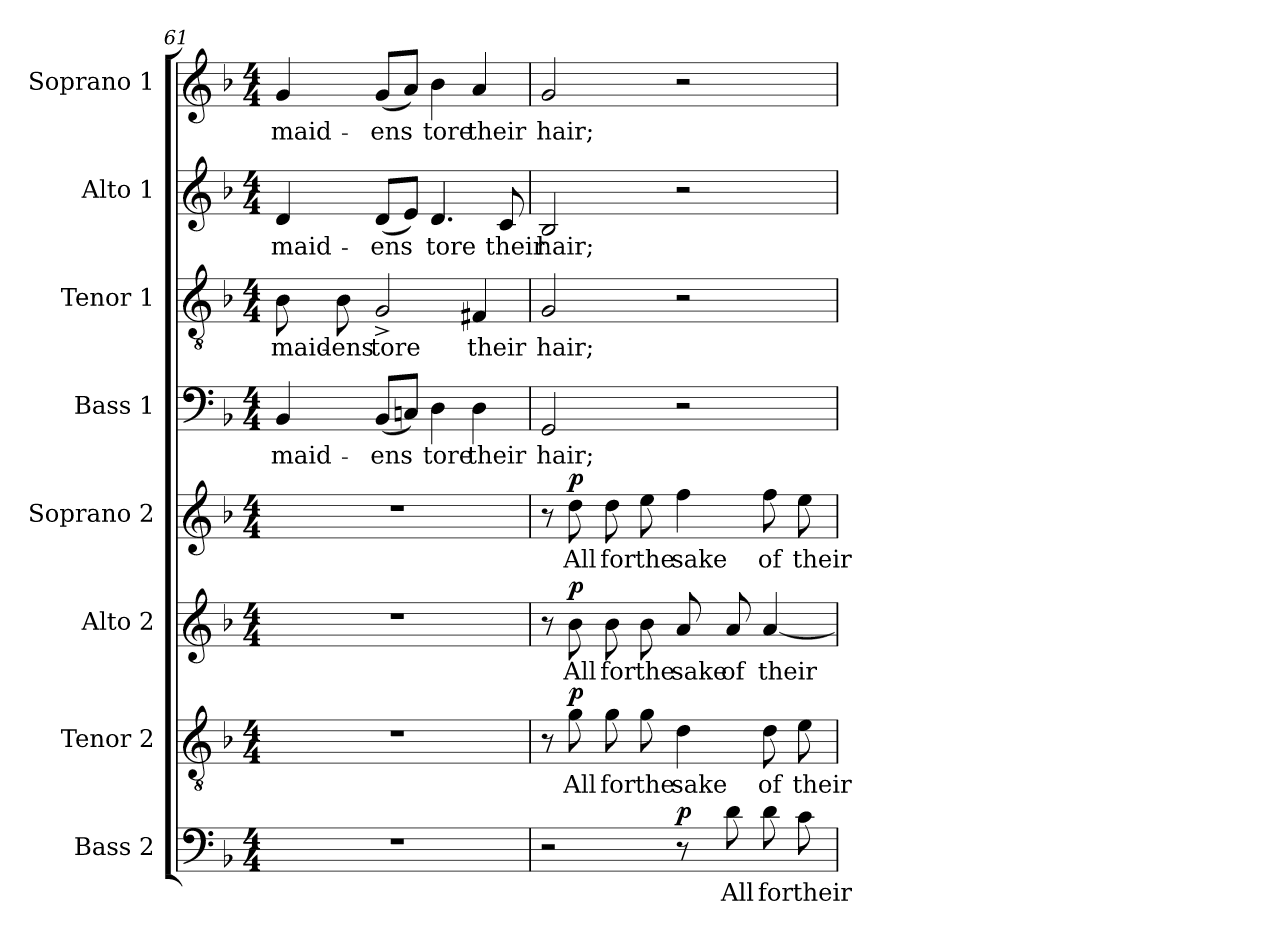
**kern	**text	**dynam	**kern	**text	**dynam	**kern	**text	**dynam	**kern	**text	**dynam	**kern	**text	**kern	**text	**kern	**text	**kern	**text
*part8	*part8	*part8	*part7	*part7	*part7	*part6	*part6	*part6	*part5	*part5	*part5	*part4	*part4	*part3	*part3	*part2	*part2	*part1	*part1
*staff8	*staff8	*staff8	*staff7	*staff7	*staff7	*staff6	*staff6	*staff6	*staff5	*staff5	*staff5	*staff4	*staff4	*staff3	*staff3	*staff2	*staff2	*staff1	*staff1
*I"Bass 2	*	*	*I"Tenor 2	*	*	*I"Alto 2	*	*	*I"Soprano 2	*	*	*I"Bass 1	*	*I"Tenor 1	*	*I"Alto 1	*	*I"Soprano 1	*
*I'B2.	*	*	*I'T2.	*	*	*I'A2.	*	*	*I'S2.	*	*	*I'B1.	*	*I'T1.	*	*I'A1.	*	*I'S1.	*
*clefF4	*	*	*clefGv2	*	*	*clefG2	*	*	*clefG2	*	*	*clefF4	*	*clefGv2	*	*clefG2	*	*clefG2	*
*	*	*	*ITrd7c12	*	*	*	*	*	*	*	*	*	*	*ITrd7c12	*	*	*	*	*
*k[b-]	*	*	*k[b-]	*	*	*k[b-]	*	*	*k[b-]	*	*	*k[b-]	*	*k[b-]	*	*k[b-]	*	*k[b-]	*
*F:	*	*	*F:	*	*	*F:	*	*	*F:	*	*	*F:	*	*F:	*	*F:	*	*F:	*
*M4/4	*	*	*M4/4	*	*	*M4/4	*	*	*M4/4	*	*	*M4/4	*	*M4/4	*	*M4/4	*	*M4/4	*
=61	=61	=61	=61	=61	=61	=61	=61	=61	=61	=61	=61	=61	=61	=61	=61	=61	=61	=61	=61
!	!	!	!	!	!	!	!	!	!	!	!	!	!LO:LY:b:color=#000000	!	!	!	!	!	!
!	!	!	!	!	!	!	!	!	!	!	!	!	!	!	!LO:LY:b:color=#000000	!	!	!	!
!	!	!	!	!	!	!	!	!	!	!	!	!	!	!	!	!	!LO:LY:b:color=#000000	!	!
!	!	!	!	!	!	!	!	!	!	!	!	!	!	!	!	!	!	!	!LO:LY:b:color=#000000
1r	.	.	1r	.	.	1r	.	.	1r	.	.	4BB-i/	maid-	8BB-i\	maid-	4di/	maid-	4gi/	maid-
!	!	!	!	!	!	!	!	!	!	!	!	!	!	!	!LO:LY:b:color=#000000	!	!	!	!
.	.	.	.	.	.	.	.	.	.	.	.	.	.	8BB-i\	-ens	.	.	.	.
!	!	!	!	!	!	!	!	!	!	!	!	!	!LO:LY:b:color=#000000	!	!	!	!	!	!
!	!	!	!	!	!	!	!	!	!	!	!	!	!	!	!LO:LY:b:color=#000000	!	!	!	!
!	!	!	!	!	!	!	!	!	!	!	!	!	!	!	!	!	!LO:LY:b:color=#000000	!	!
!	!	!	!	!	!	!	!	!	!	!	!	!	!	!	!	!	!	!	!LO:LY:b:color=#000000
.	.	.	.	.	.	.	.	.	.	.	.	(8BB-i/L	-ens	2GG^i/	tore	(8di/L	-ens	(8gi/L	-ens
.	.	.	.	.	.	.	.	.	.	.	.	8Cni/J)	.	.	.	8ei/J)	.	8ai/J)	.
!	!	!	!	!	!	!	!	!	!	!	!	!	!LO:LY:b:color=#000000	!	!	!	!	!	!
!	!	!	!	!	!	!	!	!	!	!	!	!	!	!	!	!	!LO:LY:b:color=#000000	!	!
!	!	!	!	!	!	!	!	!	!	!	!	!	!	!	!	!	!	!	!LO:LY:b:color=#000000
.	.	.	.	.	.	.	.	.	.	.	.	4Di\	tore	.	.	4.di/	tore	4b-i\	tore
!	!	!	!	!	!	!	!	!	!	!	!	!	!LO:LY:b:color=#000000	!	!	!	!	!	!
!	!	!	!	!	!	!	!	!	!	!	!	!	!	!	!LO:LY:b:color=#000000	!	!	!	!
!	!	!	!	!	!	!	!	!	!	!	!	!	!	!	!	!	!	!	!LO:LY:b:color=#000000
.	.	.	.	.	.	.	.	.	.	.	.	4Di\	their	4FF#Xi/	their	.	.	4ai/	their
!	!	!	!	!	!	!	!	!	!	!	!	!	!	!	!	!	!LO:LY:b:color=#000000	!	!
.	.	.	.	.	.	.	.	.	.	.	.	.	.	.	.	8ci/	their	.	.
!!LO:LB:g=z
=62	=62	=62	=62	=62	=62	=62	=62	=62	=62	=62	=62	=62	=62	=62	=62	=62	=62	=62	=62
!	!	!	!	!	!	!	!	!	!	!	!	!	!LO:LY:b:color=#000000	!	!	!	!	!	!
!	!	!	!	!	!	!	!	!	!	!	!	!	!	!	!LO:LY:b:color=#000000	!	!	!	!
!	!	!	!	!	!	!	!	!	!	!	!	!	!	!	!	!	!LO:LY:b:color=#000000	!	!
!	!	!	!	!	!	!	!	!	!	!	!	!	!	!	!	!	!	!	!LO:LY:b:color=#000000
2r	.	.	8r	.	.	8r	.	.	8r	.	.	2GGi/	hair;	2GGi/	hair;	2B-i/	hair;	2gi/	hair;
!	!	!	!	!LO:LY:b:color=#000000	!	!	!	!	!	!	!	!	!	!	!	!	!	!	!
!	!	!	!	!	!	!	!LO:LY:b:color=#000000	!	!	!	!	!	!	!	!	!	!	!	!
!	!	!	!	!	!	!	!	!	!	!LO:LY:b:color=#000000	!	!	!	!	!	!	!	!	!
.	.	.	8Gi\	All	p	8b-i\	All	p	8ddi\	All	p	.	.	.	.	.	.	.	.
!	!	!	!	!LO:LY:b:color=#000000	!	!	!	!	!	!	!	!	!	!	!	!	!	!	!
!	!	!	!	!	!	!	!LO:LY:b:color=#000000	!	!	!	!	!	!	!	!	!	!	!	!
!	!	!	!	!	!	!	!	!	!	!LO:LY:b:color=#000000	!	!	!	!	!	!	!	!	!
.	.	.	8Gi\	for	.	8b-i\	for	.	8ddi\	for	.	.	.	.	.	.	.	.	.
!	!	!	!	!LO:LY:b:color=#000000	!	!	!	!	!	!	!	!	!	!	!	!	!	!	!
!	!	!	!	!	!	!	!LO:LY:b:color=#000000	!	!	!	!	!	!	!	!	!	!	!	!
!	!	!	!	!	!	!	!	!	!	!LO:LY:b:color=#000000	!	!	!	!	!	!	!	!	!
.	.	.	8Gi\	the	.	8b-i\	the	.	8eei\	the	.	.	.	.	.	.	.	.	.
!	!	!	!	!LO:LY:b:color=#000000	!	!	!	!	!	!	!	!	!	!	!	!	!	!	!
!	!	!	!	!	!	!	!LO:LY:b:color=#000000	!	!	!	!	!	!	!	!	!	!	!	!
!	!	!	!	!	!	!	!	!	!	!LO:LY:b:color=#000000	!	!	!	!	!	!	!	!	!
8r	.	p	4Di\	sake	.	8ai/	sake	.	4ffi\	sake	.	2r	.	2r	.	2r	.	2r	.
!	!LO:LY:b:color=#000000	!	!	!	!	!	!	!	!	!	!	!	!	!	!	!	!	!	!
!	!	!	!	!	!	!	!LO:LY:b:color=#000000	!	!	!	!	!	!	!	!	!	!	!	!
8di\	All	.	.	.	.	8ai/	of	.	.	.	.	.	.	.	.	.	.	.	.
!	!LO:LY:b:color=#000000	!	!	!	!	!	!	!	!	!	!	!	!	!	!	!	!	!	!
!	!	!	!	!LO:LY:b:color=#000000	!	!	!	!	!	!	!	!	!	!	!	!	!	!	!
!	!	!	!	!	!	!	!LO:LY:b:color=#000000	!	!	!	!	!	!	!	!	!	!	!	!
!	!	!	!	!	!	!	!	!	!	!LO:LY:b:color=#000000	!	!	!	!	!	!	!	!	!
8di\	for	.	8Di\	of	.	[4ai/	their	.	8ffi\	of	.	.	.	.	.	.	.	.	.
!	!LO:LY:b:color=#000000	!	!	!	!	!	!	!	!	!	!	!	!	!	!	!	!	!	!
!	!	!	!	!LO:LY:b:color=#000000	!	!	!	!	!	!	!	!	!	!	!	!	!	!	!
!	!	!	!	!	!	!	!	!	!	!LO:LY:b:color=#000000	!	!	!	!	!	!	!	!	!
8ci\	their	.	8Ei\	their	.	.	.	.	8eei\	their	.	.	.	.	.	.	.	.	.
=	=	=	=	=	=	=	=	=	=	=	=	=	=	=	=	=	=	=	=
*-	*-	*-	*-	*-	*-	*-	*-	*-	*-	*-	*-	*-	*-	*-	*-	*-	*-	*-	*-
